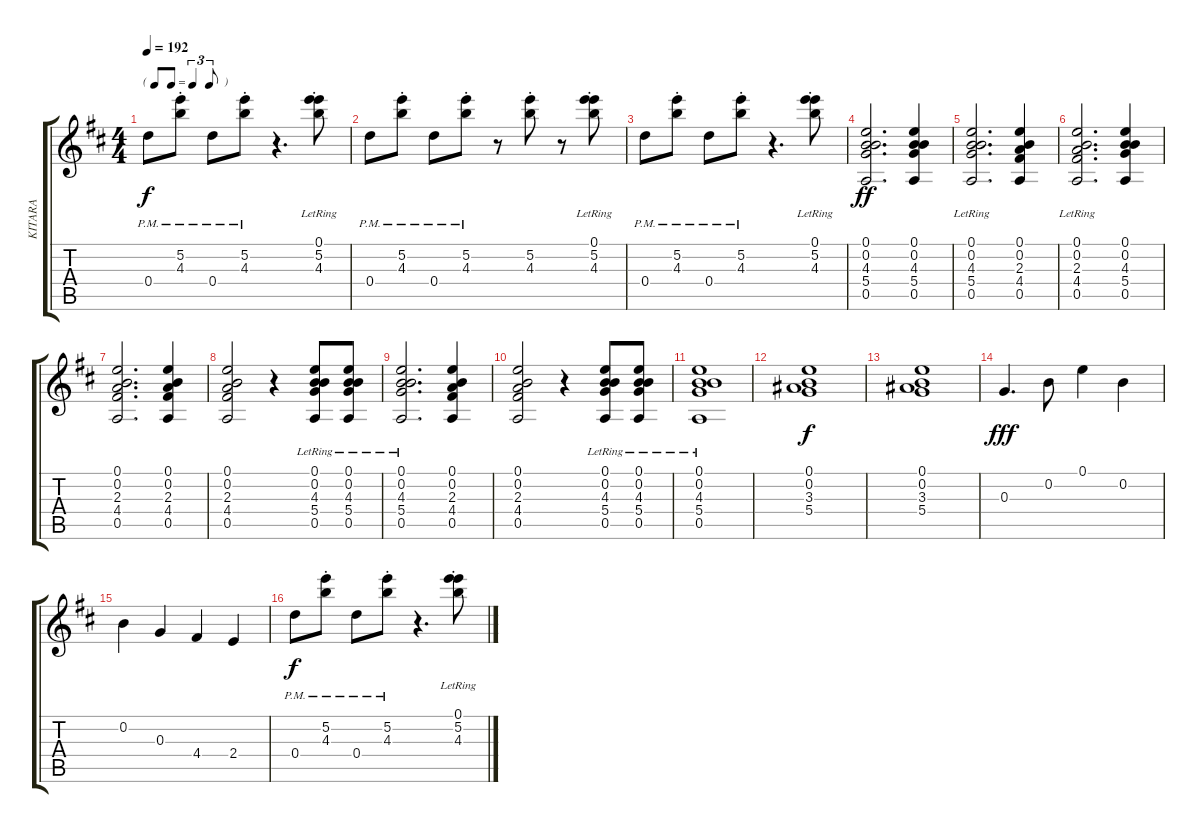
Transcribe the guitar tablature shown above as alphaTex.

\track ("KITARA" "KITARA") {instrument electricguitarmuted}
\staff {score tabs}
\tuning (E4 B3 G3 D3 A2 E2) {hide}
\ts (4 4)
\tf triplet8th
\tempo 192
\clef g2
\ks d
0.4{pm}.8{ot 8vb dy f} (5.2{pm st} 4.3{pm}).8{ot 8vb} 0.4{pm}.8{ot 8vb} (5.2{pm st} 4.3{pm}).8{ot 8vb} r.4{d} (0.1{lr} 5.2{st lr} 4.3{lr}).8{ot 8vb} |
0.4{pm}.8{ot 8vb} (5.2{pm st} 4.3{pm}).8{ot 8vb} 0.4{pm}.8{ot 8vb} (5.2{pm st} 4.3{pm}).8{ot 8vb} r.8 (5.2{st} 4.3).8{ot 8vb} r.8 (0.1{st lr} 5.2{st lr} 4.3{lr}).8{ot 8vb} |
0.4{pm}.8{ot 8vb} (5.2{pm st} 4.3{pm}).8{ot 8vb} 0.4{pm}.8{ot 8vb} (5.2{pm st} 4.3{pm}).8{ot 8vb} r.4{d} (0.1{lr} 5.2{st lr} 4.3{lr}).8{ot 8vb} |
(0.1 0.2 4.3 5.4 0.5).2{d dy ff} (0.1 0.2 4.3 5.4 0.5).4 |
(0.1{lr} 0.2{lr} 4.3{lr} 5.4{lr} 0.5{lr}).2{d} (0.1 0.2 2.3 4.4 0.5).4 |
(0.1{lr} 0.2{lr} 2.3{lr} 4.4{lr} 0.5{lr}).2{d} (0.1 0.2 4.3 5.4 0.5).4 |
(0.1 0.2 2.3 4.4 0.5).2{d} (0.1 0.2 2.3 4.4 0.5).4 |
(0.1 0.2 2.3 4.4 0.5).2 r.4 (0.1{lr} 0.2{lr} 4.3{lr} 5.4{lr} 0.5{lr}).8 (0.1{lr} 0.2{lr} 4.3{lr} 5.4{lr} 0.5{lr}).8 |
(0.1{lr} 0.2{lr} 4.3{lr} 5.4{lr} 0.5{lr}).2{d} (0.1 0.2 2.3 4.4 0.5).4 |
(0.1 0.2 2.3 4.4 0.5).2 r.4 (0.1{lr} 0.2{lr} 4.3{lr} 5.4{lr} 0.5{lr}).8 (0.1{lr} 0.2{lr} 4.3{lr} 5.4{lr} 0.5{lr}).8 |
(0.1{lr} 0.2{lr} 4.3{lr} 5.4{lr} 0.5{lr}).1 |
(0.1 0.2 3.3 5.4).1{dy f} |
(0.1 0.2 3.3 5.4).1 |
0.3.4{d dy fff} 0.2.8 0.1.4 0.2.4 |
0.2.4 0.3.4 4.4.4 2.4.4 |
0.4{pm}.8{ot 8vb dy f} (5.2{pm st} 4.3{pm}).8{ot 8vb} 0.4{pm}.8{ot 8vb} (5.2{pm st} 4.3{pm}).8{ot 8vb} r.4{d} (0.1{lr} 5.2{st lr} 4.3{lr}).8{ot 8vb}
